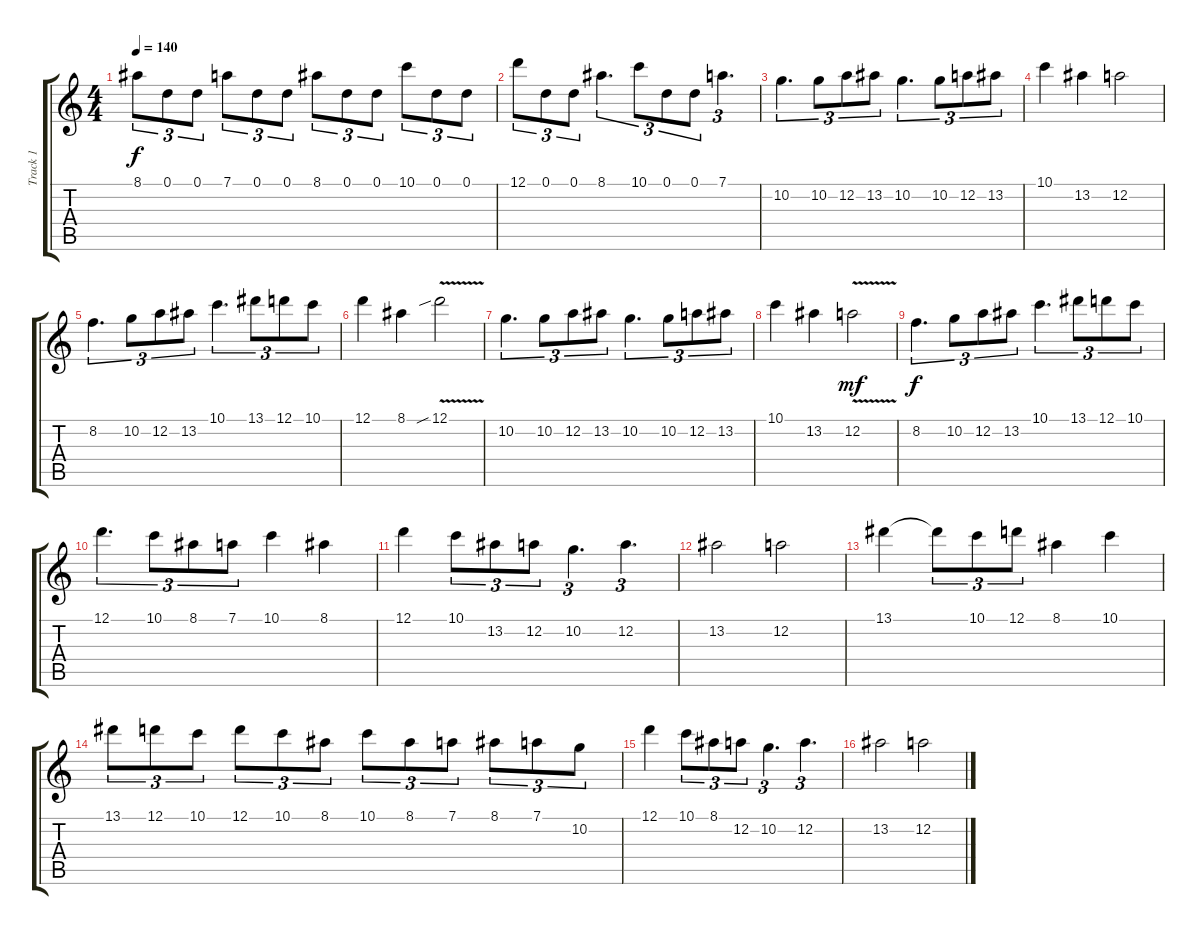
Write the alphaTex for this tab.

\track ("Track 1" "Track 1") {instrument overdrivenguitar}
\staff {score tabs}
\tuning (D4 A3 F3 C3 G2 D2) {hide}
\ts (4 4)
\tempo 140
\clef g2
\ks c
8.1.8{tu (3 2) dy f} 0.1.8{tu (3 2)} 0.1.8{tu (3 2)} 7.1.8{tu (3 2)} 0.1.8{tu (3 2)} 0.1.8{tu (3 2)} 8.1.8{tu (3 2)} 0.1.8{tu (3 2)} 0.1.8{tu (3 2)} 10.1.8{tu (3 2)} 0.1.8{tu (3 2)} 0.1.8{tu (3 2)} |
12.1.8{tu (3 2)} 0.1.8{tu (3 2)} 0.1.8{tu (3 2)} 8.1.4{d tu (3 2)} 10.1.8{tu (3 2)} 0.1.8{tu (3 2)} 0.1.8{tu (3 2)} 7.1.4{d tu (3 2)} |
10.2.4{d tu (3 2)} 10.2.8{tu (3 2)} 12.2.8{tu (3 2)} 13.2.8{tu (3 2)} 10.2.4{d tu (3 2)} 10.2.8{tu (3 2)} 12.2.8{tu (3 2)} 13.2.8{tu (3 2)} |
10.1.4 13.2.4 12.2.2 |
8.2.4{d tu (3 2)} 10.2.8{tu (3 2)} 12.2.8{tu (3 2)} 13.2.8{tu (3 2)} 10.1.4{d tu (3 2)} 13.1.8{tu (3 2)} 12.1.8{tu (3 2)} 10.1.8{tu (3 2)} |
12.1.4 8.1.4 12.1{v sib}.2 |
10.2.4{d tu (3 2)} 10.2.8{tu (3 2)} 12.2.8{tu (3 2)} 13.2.8{tu (3 2)} 10.2.4{d tu (3 2)} 10.2.8{tu (3 2)} 12.2.8{tu (3 2)} 13.2.8{tu (3 2)} |
10.1.4 13.2.4 12.2{v}.2{dy mf} |
8.2.4{d tu (3 2) dy f} 10.2.8{tu (3 2)} 12.2.8{tu (3 2)} 13.2.8{tu (3 2)} 10.1.4{d tu (3 2)} 13.1.8{tu (3 2)} 12.1.8{tu (3 2)} 10.1.8{tu (3 2)} |
12.1.4{d tu (3 2)} 10.1.8{tu (3 2)} 8.1.8{tu (3 2)} 7.1.8{tu (3 2)} 10.1.4 8.1.4 |
12.1.4 10.1.8{tu (3 2)} 13.2.8{tu (3 2)} 12.2.8{tu (3 2)} 10.2.4{d tu (3 2)} 12.2.4{d tu (3 2)} |
13.2.2 12.2.2 |
13.1.4 13.1{t}.8{tu (3 2)} 10.1.8{tu (3 2)} 12.1.8{tu (3 2)} 8.1.4 10.1.4 |
13.1.8{tu (3 2)} 12.1.8{tu (3 2)} 10.1.8{tu (3 2)} 12.1.8{tu (3 2)} 10.1.8{tu (3 2)} 8.1.8{tu (3 2)} 10.1.8{tu (3 2)} 8.1.8{tu (3 2)} 7.1.8{tu (3 2)} 8.1.8{tu (3 2)} 7.1.8{tu (3 2)} 10.2.8{tu (3 2)} |
12.1.4 10.1.8{tu (3 2)} 8.1.8{tu (3 2)} 12.2.8{tu (3 2)} 10.2.4{d tu (3 2)} 12.2.4{d tu (3 2)} |
13.2.2 12.2.2
